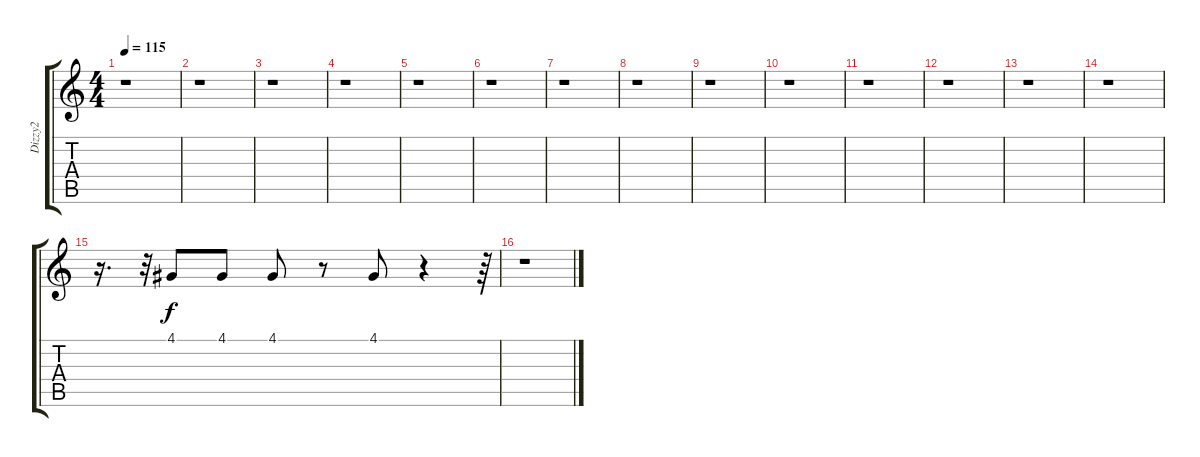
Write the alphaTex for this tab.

\track ("Dizzy2" "Dizzy2") {instrument trumpet}
\staff {score tabs}
\tuning (E4 B3 G3 D3 A2 E2) {hide}
\ts (4 4)
\tempo 115
\clef g2
\ks c
r.1{dy f} |
r.1 |
r.1 |
r.1 |
r.1 |
r.1 |
r.1 |
r.1 |
r.1 |
r.1 |
r.1 |
r.1 |
r.1 |
r.1 |
r.16{d} r.32{tu (3 2)} 4.1.8 4.1.8 4.1.8 r.8 4.1.8 r.4 r.64{tu (3 2)} |
r.1
